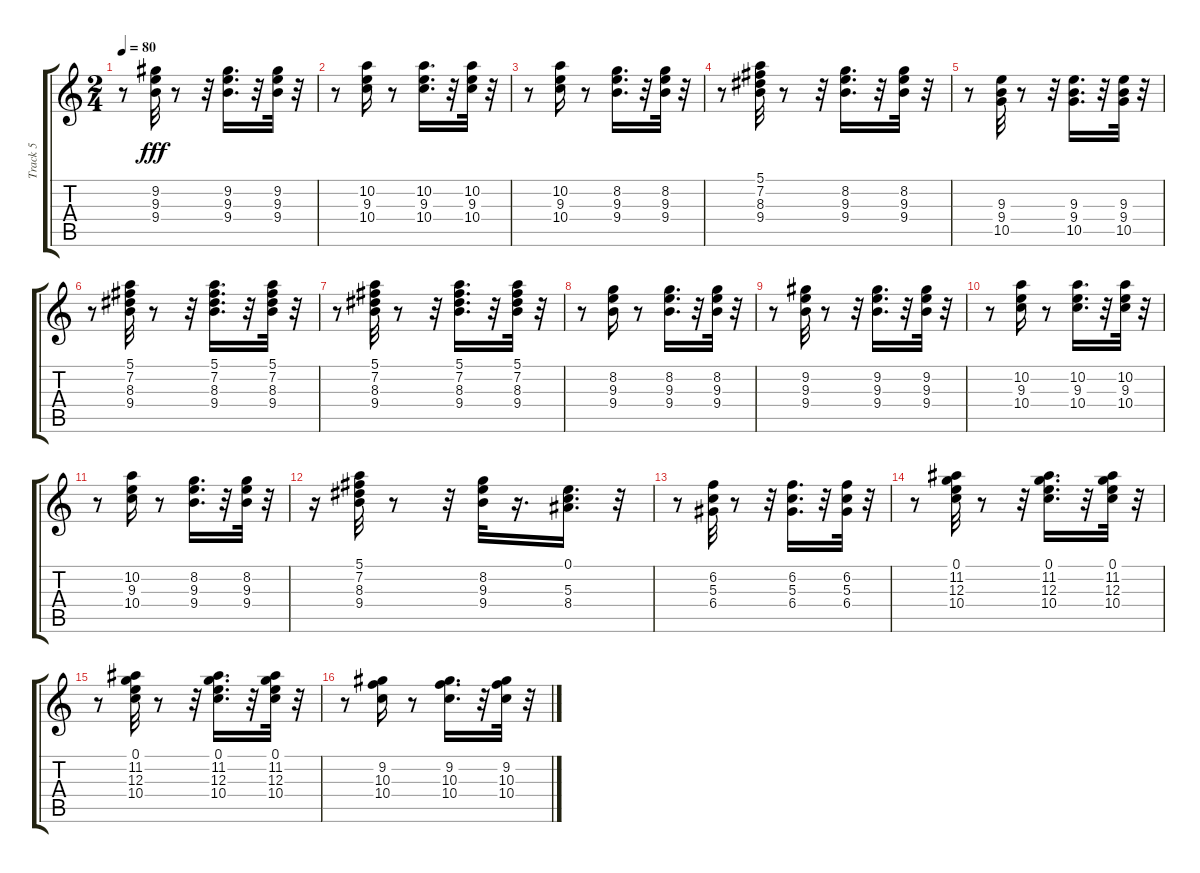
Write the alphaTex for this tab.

\track ("Track 5" "Track 5") {instrument acousticguitarnylon}
\staff {score tabs}
\tuning (E4 B3 G3 D3 A2 E2) {hide}
\ts (2 4)
\tempo 80
\clef g2
\ks c
r.8{dy fff} (9.2 9.3 9.4).32 r.8 r.32 (9.2 9.3 9.4).16{d} r.32 (9.2 9.3 9.4).32 r.32 |
r.8 (10.2 9.3 10.4).16 r.8 (10.2 9.3 10.4).16{d} r.32 (10.2 9.3 10.4).32 r.32 |
r.8 (10.2 9.3 10.4).16 r.8 (8.2 9.3 9.4).16{d} r.32 (8.2 9.3 9.4).32 r.32 |
r.8 (5.1 7.2 8.3 9.4).32 r.8 r.32 (8.2 9.3 9.4).16{d} r.32 (8.2 9.3 9.4).32 r.32 |
r.8 (9.3 9.4 10.5).32 r.8 r.32 (9.3 9.4 10.5).16{d} r.32 (9.3 9.4 10.5).32 r.32 |
r.8 (5.1 7.2 8.3 9.4).32 r.8 r.32 (5.1 7.2 8.3 9.4).16{d} r.32 (5.1 7.2 8.3 9.4).32 r.32 |
r.8 (5.1 7.2 8.3 9.4).32 r.8 r.32 (5.1 7.2 8.3 9.4).16{d} r.32 (5.1 7.2 8.3 9.4).32 r.32 |
r.8 (8.2 9.3 9.4).16 r.8 (8.2 9.3 9.4).16{d} r.32 (8.2 9.3 9.4).32 r.32 |
r.8 (9.2 9.3 9.4).32 r.8 r.32 (9.2 9.3 9.4).16{d} r.32 (9.2 9.3 9.4).32 r.32 |
r.8 (10.2 9.3 10.4).16 r.8 (10.2 9.3 10.4).16{d} r.32 (10.2 9.3 10.4).32 r.32 |
r.8 (10.2 9.3 10.4).16 r.8 (8.2 9.3 9.4).16{d} r.32 (8.2 9.3 9.4).32 r.32 |
r.16 (5.1 7.2 8.3 9.4).32 r.8 r.32 (8.2 9.3 9.4).32 r.16{d} (0.1 5.3 8.4).16{d} r.32 |
r.8 (6.2 5.3 6.4).32 r.8 r.32 (6.2 5.3 6.4).16{d} r.32 (6.2 5.3 6.4).32 r.32 |
r.8 (0.1 11.2 12.3 10.4).32 r.8 r.32 (0.1 11.2 12.3 10.4).16{d} r.32 (0.1 11.2 12.3 10.4).32 r.32 |
r.8 (0.1 11.2 12.3 10.4).32 r.8 r.32 (0.1 11.2 12.3 10.4).16{d} r.32 (0.1 11.2 12.3 10.4).32 r.32 |
r.8 (9.2 10.3 10.4).16 r.8 (9.2 10.3 10.4).16{d} r.32 (9.2 10.3 10.4).32 r.32
